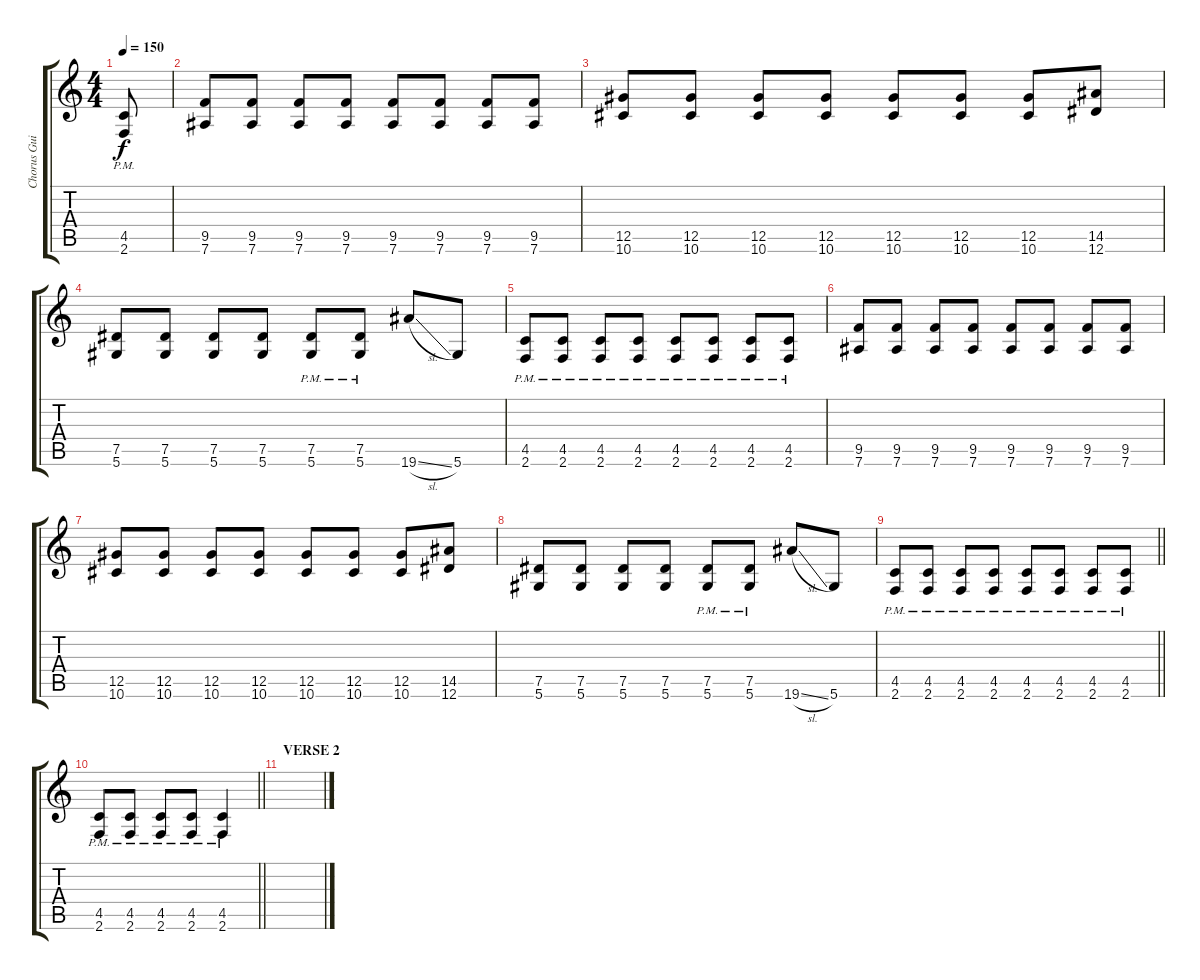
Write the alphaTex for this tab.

\track ("Chorus Guitar" "Chorus Gui") {instrument overdrivenguitar}
\staff {score tabs}
\tuning (Eb4 Bb3 Gb3 Db3 Ab2 Eb2) {hide}
\ts (4 4)
\tempo 150
\clef g2
\ks c
(4.5{pm} 2.6{pm}).8{dy f} |
(9.5 7.6).8 (9.5 7.6).8 (9.5 7.6).8 (9.5 7.6).8 (9.5 7.6).8 (9.5 7.6).8 (9.5 7.6).8 (9.5 7.6).8 |
(12.5 10.6).8 (12.5 10.6).8 (12.5 10.6).8 (12.5 10.6).8 (12.5 10.6).8 (12.5 10.6).8 (12.5 10.6).8 (14.5 12.6).8 |
(7.5 5.6).8 (7.5 5.6).8 (7.5 5.6).8 (7.5 5.6).8 (7.5{pm} 5.6{pm}).8 (7.5{pm} 5.6{pm}).8 19.6{sl}.8 5.6.8 |
(4.5{pm} 2.6{pm}).8 (4.5{pm} 2.6{pm}).8 (4.5{pm} 2.6{pm}).8 (4.5{pm} 2.6{pm}).8 (4.5{pm} 2.6{pm}).8 (4.5{pm} 2.6{pm}).8 (4.5{pm} 2.6{pm}).8 (4.5{pm} 2.6{pm}).8 |
(9.5 7.6).8 (9.5 7.6).8 (9.5 7.6).8 (9.5 7.6).8 (9.5 7.6).8 (9.5 7.6).8 (9.5 7.6).8 (9.5 7.6).8 |
(12.5 10.6).8 (12.5 10.6).8 (12.5 10.6).8 (12.5 10.6).8 (12.5 10.6).8 (12.5 10.6).8 (12.5 10.6).8 (14.5 12.6).8 |
(7.5 5.6).8 (7.5 5.6).8 (7.5 5.6).8 (7.5 5.6).8 (7.5{pm} 5.6{pm}).8 (7.5{pm} 5.6{pm}).8 19.6{sl}.8 5.6.8 |
\barLineRight lightlight
(4.5{pm} 2.6{pm}).8 (4.5{pm} 2.6{pm}).8 (4.5{pm} 2.6{pm}).8 (4.5{pm} 2.6{pm}).8 (4.5{pm} 2.6{pm}).8 (4.5{pm} 2.6{pm}).8 (4.5{pm} 2.6{pm}).8 (4.5{pm} 2.6{pm}).8 |
\barLineRight lightlight
(4.5{pm} 2.6{pm}).8 (4.5{pm} 2.6{pm}).8 (4.5{pm} 2.6{pm}).8 (4.5{pm} 2.6{pm}).8 (4.5{pm} 2.6{pm}).4 |
\section ("" "VERSE 2")
